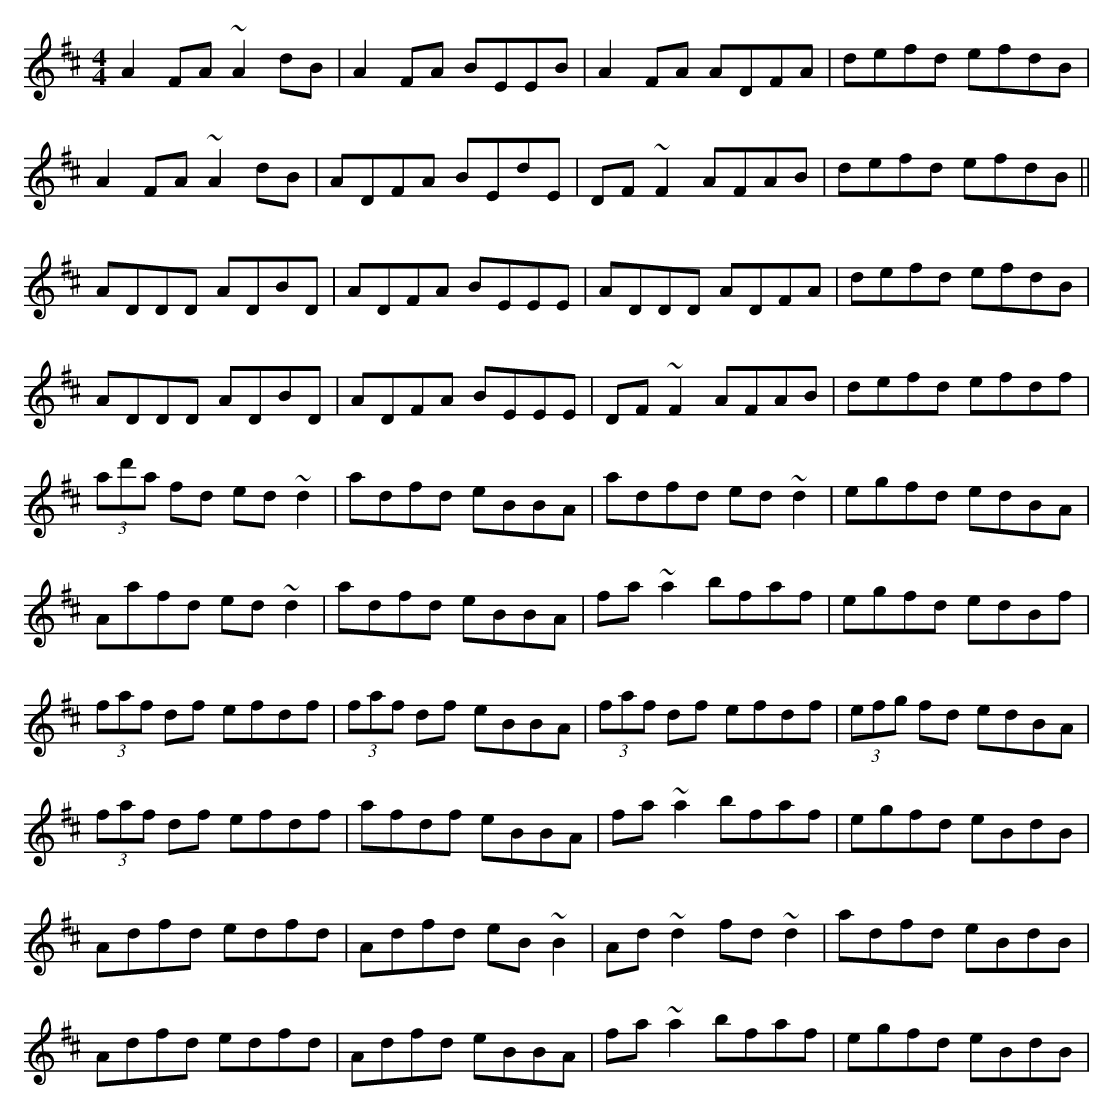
X:1
M:4/4
K:D
A2 FA ~A2 dB|A2 FA BEEB|A2 FA ADFA|defd efdB|
A2 FA ~A2 dB|ADFA BEdE|DF ~F2 AFAB|defd efdB||
ADDD ADBD|ADFA BEEE|ADDD ADFA|defd efdB|
ADDD ADBD|ADFA BEEE|DF ~F2 AFAB|defd efdf|
(3ad'a fd ed ~d2|adfd eBBA|adfd ed ~d2|egfd edBA|
Aafd ed ~d2|adfd eBBA|fa ~a2 bfaf|egfd edBf|
(3faf df efdf|(3faf df eBBA|(3faf df efdf|(3efg fd edBA|
(3faf df efdf|afdf eBBA|fa ~a2 bfaf|egfd eBdB|
Adfd edfd|Adfd eB~B2|Ad ~d2 fd ~d2|adfd eBdB|
Adfd edfd|Adfd eBBA|fa ~a2 bfaf|egfd eBdB|
